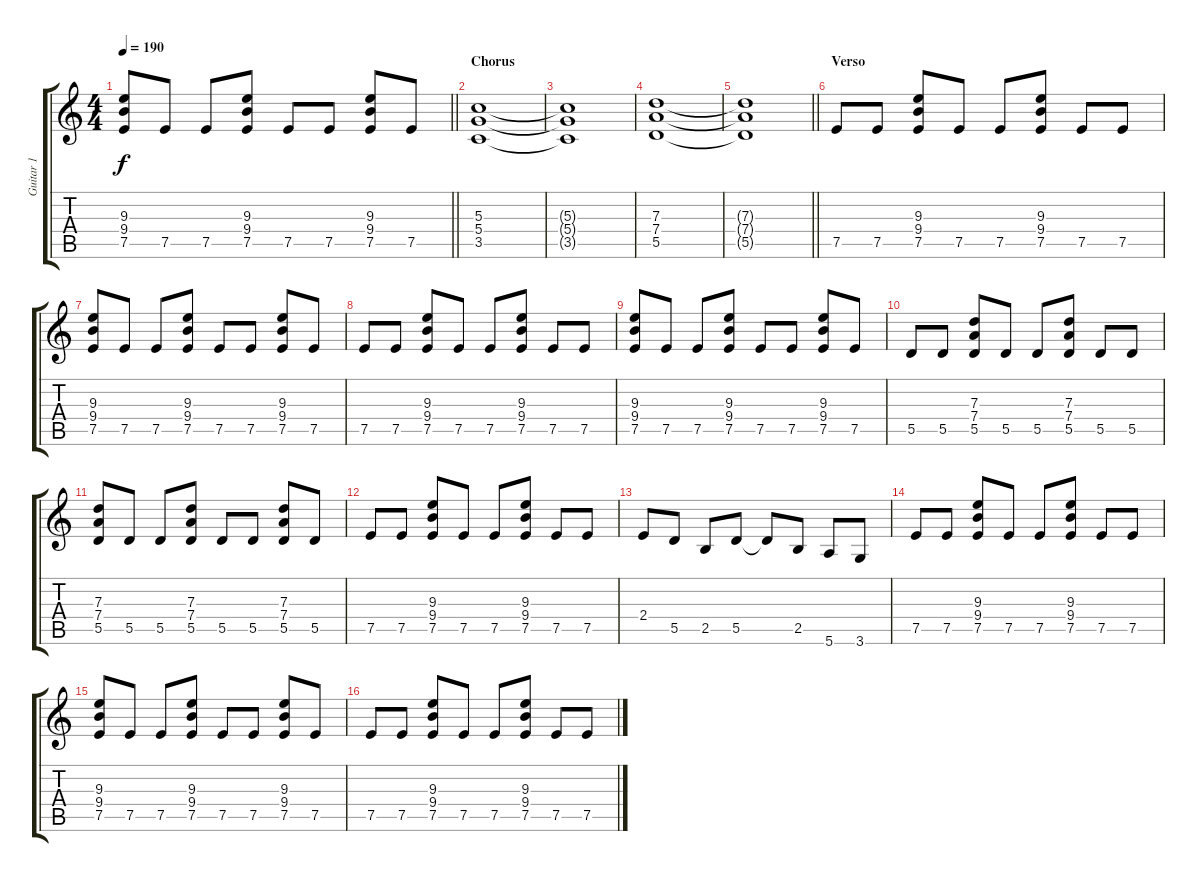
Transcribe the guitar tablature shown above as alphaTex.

\track ("Guitar 1" "Guitar 1") {instrument distortionguitar}
\staff {score tabs}
\tuning (E4 B3 G3 D3 A2 E2) {hide}
\ts (4 4)
\tempo 190
\clef g2
\barLineRight lightlight
\ks c
(9.3 9.4 7.5).8{dy f} 7.5.8 7.5.8 (9.3 9.4 7.5).8 7.5.8 7.5.8 (9.3 9.4 7.5).8 7.5.8 |
\section ("" "Chorus")
(5.3 5.4 3.5).1 |
(5.3{t} 5.4{t} 3.5{t}).1 |
(7.3 7.4 5.5).1 |
\barLineRight lightlight
(7.3{t} 7.4{t} 5.5{t}).1 |
\section ("" "Verso")
7.5.8 7.5.8 (9.3 9.4 7.5).8 7.5.8 7.5.8 (9.3 9.4 7.5).8 7.5.8 7.5.8 |
(9.3 9.4 7.5).8 7.5.8 7.5.8 (9.3 9.4 7.5).8 7.5.8 7.5.8 (9.3 9.4 7.5).8 7.5.8 |
7.5.8 7.5.8 (9.3 9.4 7.5).8 7.5.8 7.5.8 (9.3 9.4 7.5).8 7.5.8 7.5.8 |
(9.3 9.4 7.5).8 7.5.8 7.5.8 (9.3 9.4 7.5).8 7.5.8 7.5.8 (9.3 9.4 7.5).8 7.5.8 |
5.5.8 5.5.8 (7.3 7.4 5.5).8 5.5.8 5.5.8 (7.3 7.4 5.5).8 5.5.8 5.5.8 |
(7.3 7.4 5.5).8 5.5.8 5.5.8 (7.3 7.4 5.5).8 5.5.8 5.5.8 (7.3 7.4 5.5).8 5.5.8 |
7.5.8 7.5.8 (9.3 9.4 7.5).8 7.5.8 7.5.8 (9.3 9.4 7.5).8 7.5.8 7.5.8 |
2.4.8 5.5.8 2.5.8 5.5.8 5.5{t}.8 2.5.8 5.6.8 3.6.8 |
7.5.8 7.5.8 (9.3 9.4 7.5).8 7.5.8 7.5.8 (9.3 9.4 7.5).8 7.5.8 7.5.8 |
(9.3 9.4 7.5).8 7.5.8 7.5.8 (9.3 9.4 7.5).8 7.5.8 7.5.8 (9.3 9.4 7.5).8 7.5.8 |
7.5.8 7.5.8 (9.3 9.4 7.5).8 7.5.8 7.5.8 (9.3 9.4 7.5).8 7.5.8 7.5.8
